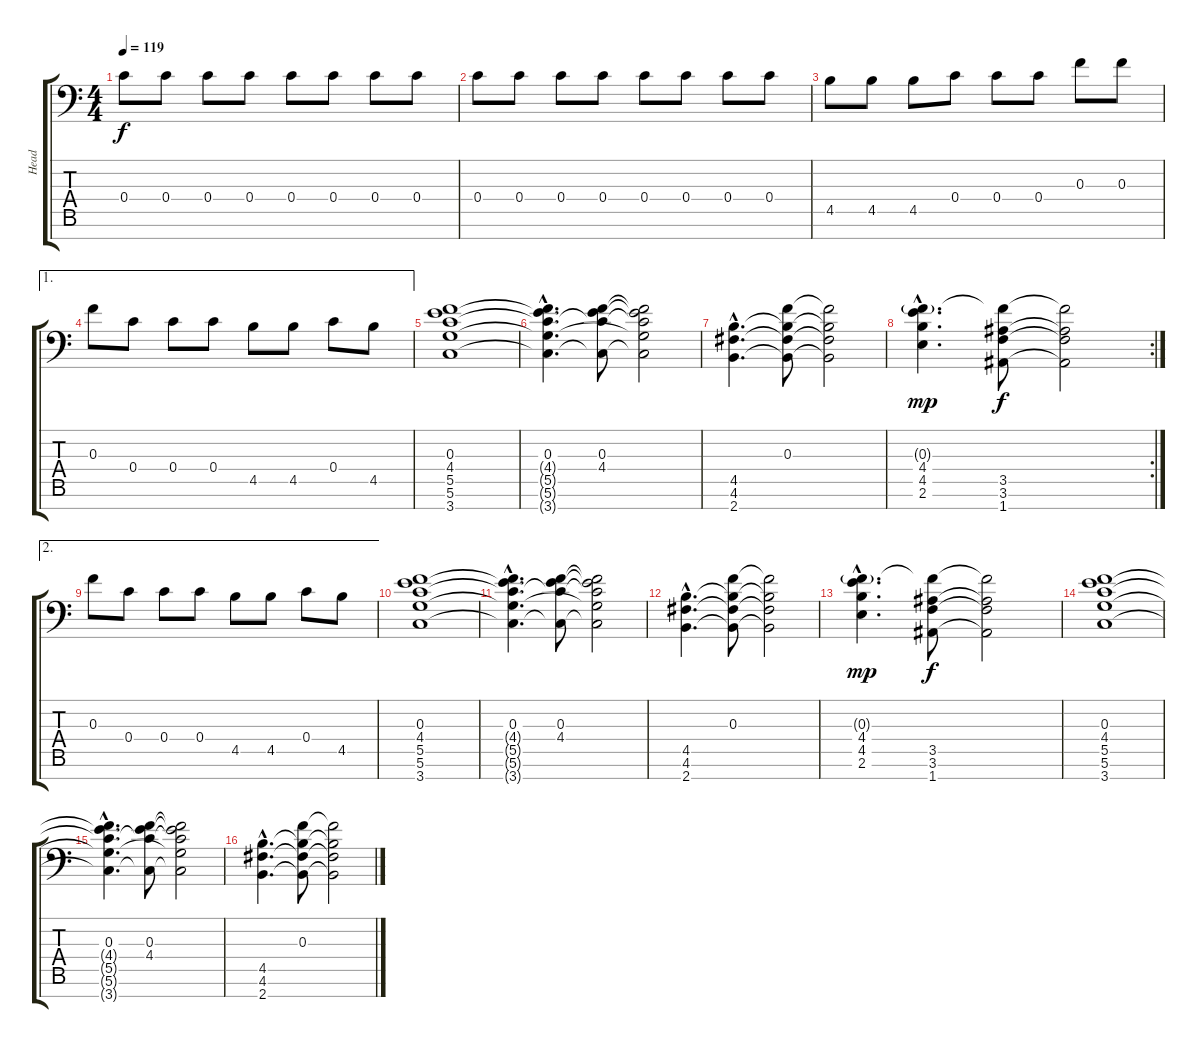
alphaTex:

\track ("Head" "Head") {instrument distortionguitar}
\staff {score tabs}
\tuning (D4 A3 F3 C3 G2 D2 A1) {hide}
\ts (4 4)
\tempo 119
\clef f4
\ks c
0.4.8{dy f instrument electricguitarclean} 0.4.8 0.4.8 0.4.8 0.4.8 0.4.8 0.4.8 0.4.8 |
0.4.8 0.4.8 0.4.8 0.4.8 0.4.8 0.4.8 0.4.8 0.4.8 |
4.5.8 4.5.8 4.5.8 0.4.8 0.4.8 0.4.8 0.3.8 0.3.8 |
\ae 1
0.3.8 0.4.8 0.4.8 0.4.8 4.5.8 4.5.8 0.4.8 4.5.8 |
(0.3 4.4 5.5 5.6 3.7).1{instrument distortionguitar} |
(0.3{hac} 4.4{hac t} 5.5{hac t} 5.6{hac t} 3.7{hac t}).4{d} (0.3 4.4 5.5{t} 3.7{t}).8 (0.3{t} 4.4{t} 5.5{t} 5.6{t} 3.7{t}).2 |
(4.5{hac} 4.6{hac} 2.7{hac}).4{d} (0.3 4.5{t} 4.6{t} 2.7{t}).8 (0.3{t} 4.5{t} 4.6{t} 2.7{t}).2 |
\rc 2
(0.3{g hac} 4.4{hac} 4.5{hac} 2.6{hac}).4{d dy mp} (0.3{t} 3.5 3.6 1.7).8{dy f} (0.3{t} 3.5{t} 3.6{t} 1.7{t}).2 |
\ae 2
0.3.8 0.4.8 0.4.8 0.4.8 4.5.8 4.5.8 0.4.8 4.5.8 |
(0.3 4.4 5.5 5.6 3.7).1{instrument distortionguitar} |
(0.3{hac} 4.4{hac t} 5.5{hac t} 5.6{hac t} 3.7{hac t}).4{d} (0.3 4.4 5.5{t} 3.7{t}).8 (0.3{t} 4.4{t} 5.5{t} 5.6{t} 3.7{t}).2 |
(4.5{hac} 4.6{hac} 2.7{hac}).4{d} (0.3 4.5{t} 4.6{t} 2.7{t}).8 (0.3{t} 4.5{t} 4.6{t} 2.7{t}).2 |
(0.3{g hac} 4.4{hac} 4.5{hac} 2.6{hac}).4{d dy mp} (0.3{t} 3.5 3.6 1.7).8{dy f} (0.3{t} 3.5{t} 3.6{t} 1.7{t}).2 |
(0.3 4.4 5.5 5.6 3.7).1{instrument distortionguitar} |
(0.3{hac} 4.4{hac t} 5.5{hac t} 5.6{hac t} 3.7{hac t}).4{d} (0.3 4.4 5.5{t} 3.7{t}).8 (0.3{t} 4.4{t} 5.5{t} 5.6{t} 3.7{t}).2 |
(4.5{hac} 4.6{hac} 2.7{hac}).4{d} (0.3 4.5{t} 4.6{t} 2.7{t}).8 (0.3{t} 4.5{t} 4.6{t} 2.7{t}).2
